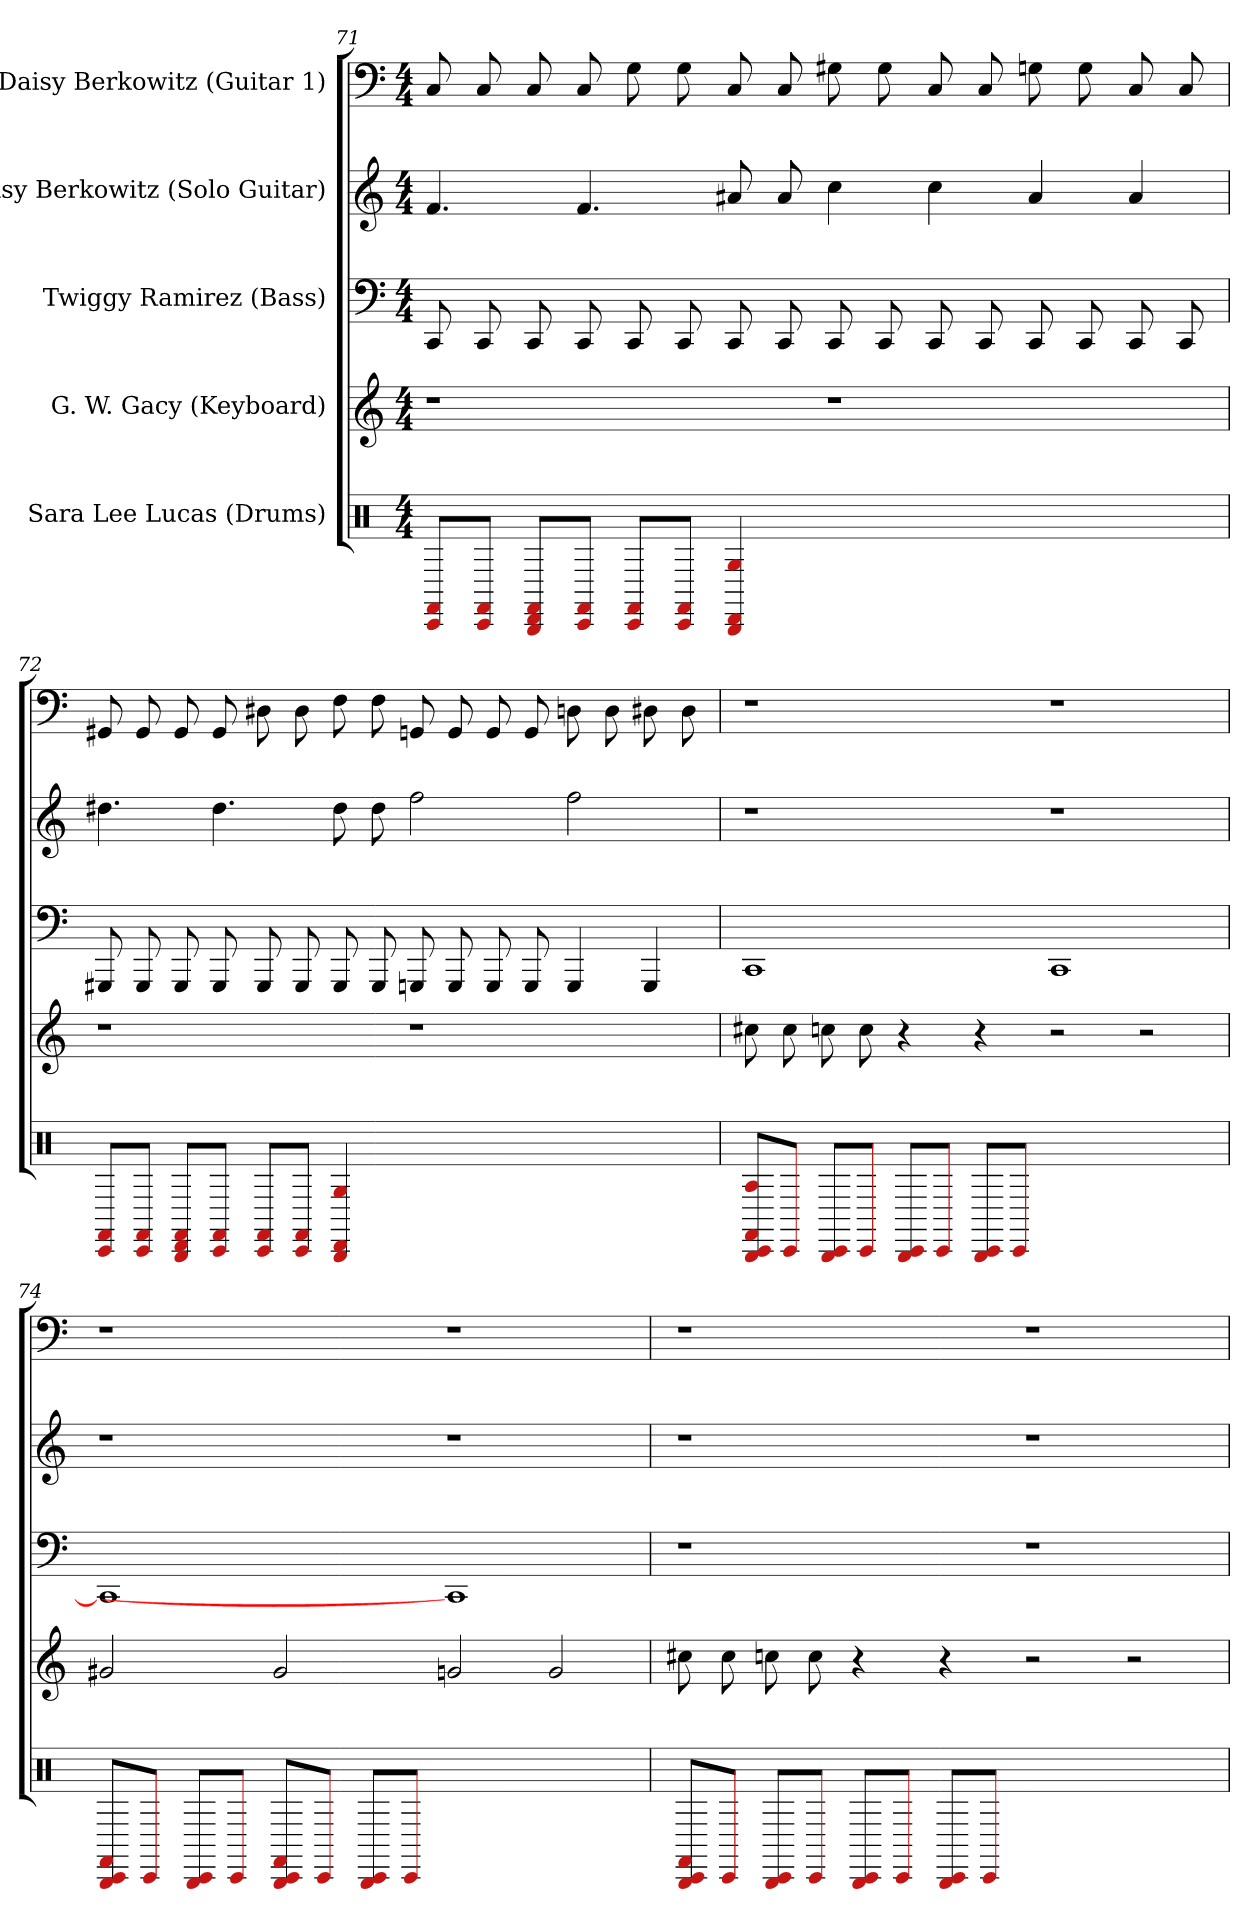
**kern	**kern	**kern	**kern	**kern
*part5	*part4	*part3	*part2	*part1
*staff5	*staff4	*staff3	*staff2	*staff1
*I"Sara Lee Lucas (Drums)	*I"G. W. Gacy (Keyboard)	*I"Twiggy Ramirez (Bass)	*I"Daisy Berkowitz (Solo Guitar)	*I"Daisy Berkowitz (Guitar 1)
*clefX	*	*	*	*
*k[]	*k[]	*k[]	*k[]	*k[]
*M4/4	*M4/4	*M4/4	*M4/4	*M4/4
=71	=71	=71	=71	=71
8FF#/ 8CC/L	1r	8CC	4.f	8C
8FF#/ 8CC/J	.	8CC	.	8C
8FF#/ 8DD/ 8BBB/L	.	8CC	.	8C
8FF#/ 8CC/J	.	8CC	4.f	8C
8FF#/ 8CC/L	.	8CC	.	8G
8FF#/ 8CC/J	.	8CC	.	8G
4G 4DD 4BBB	.	8CC	8a#	8C
.	.	8CC	8a#	8C
1ryy	1r	8CC	4cc	8G#
.	.	8CC	.	8G#
.	.	8CC	4cc	8C
.	.	8CC	.	8C
.	.	8CC	4a#	8G
.	.	8CC	.	8G
.	.	8CC	4a#	8C
.	.	8CC	.	8C
=72	=72	=72	=72	=72
8FF#/ 8CC/L	1r	8GGG#	4.dd#	8GG#
8FF#/ 8CC/J	.	8GGG#	.	8GG#
8FF#/ 8DD/ 8BBB/L	.	8GGG#	.	8GG#
8FF#/ 8CC/J	.	8GGG#	4.dd#	8GG#
8FF#/ 8CC/L	.	8GGG#	.	8D#
8FF#/ 8CC/J	.	8GGG#	.	8D#
4G 4DD 4BBB	.	8GGG#	8dd#	8F
.	.	8GGG#	8dd#	8F
1ryy	1r	8GGG	2ff	8GG
.	.	8GGG	.	8GG
.	.	8GGG	.	8GG
.	.	8GGG	.	8GG
.	.	4GGG	2ff	8D
.	.	.	.	8D
.	.	4GGG	.	8D#
.	.	.	.	8D#
=73	=73	=73	=73	=73
8A/ 8FF/ 8CC/ 8BBB/L	8cc#	1CC	1r	1r
8CC/J	8cc#	.	.	.
8CC/ 8BBB/L	8cc	.	.	.
8CC/J	8cc	.	.	.
8CC/ 8BBB/L	4r	.	.	.
8CC/J	.	.	.	.
8CC/ 8BBB/L	4r	.	.	.
8CC/J	.	.	.	.
1ryy	2r	1CC	1r	1r
.	2r	.	.	.
=74	=74	=74	=74	=74
8FF/ 8CC/ 8BBB/L	2g#	1CC]	1r	1r
8CC/J	.	.	.	.
8CC/ 8BBB/L	.	.	.	.
8CC/J	.	.	.	.
8FF/ 8CC/ 8BBB/L	2g#	.	.	.
8CC/J	.	.	.	.
8CC/ 8BBB/L	.	.	.	.
8CC/J	.	.	.	.
1ryy	2g	1CC]	1r	1r
.	2g	.	.	.
=75	=75	=75	=75	=75
8FF/ 8CC/ 8BBB/L	8cc#	1r	1r	1r
8CC/J	8cc#	.	.	.
8CC/ 8BBB/L	8cc	.	.	.
8CC/J	8cc	.	.	.
8CC/ 8BBB/L	4r	.	.	.
8CC/J	.	.	.	.
8CC/ 8BBB/L	4r	.	.	.
8CC/J	.	.	.	.
1ryy	2r	1r	1r	1r
.	2r	.	.	.
=	=	=	=	=
*-	*-	*-	*-	*-
